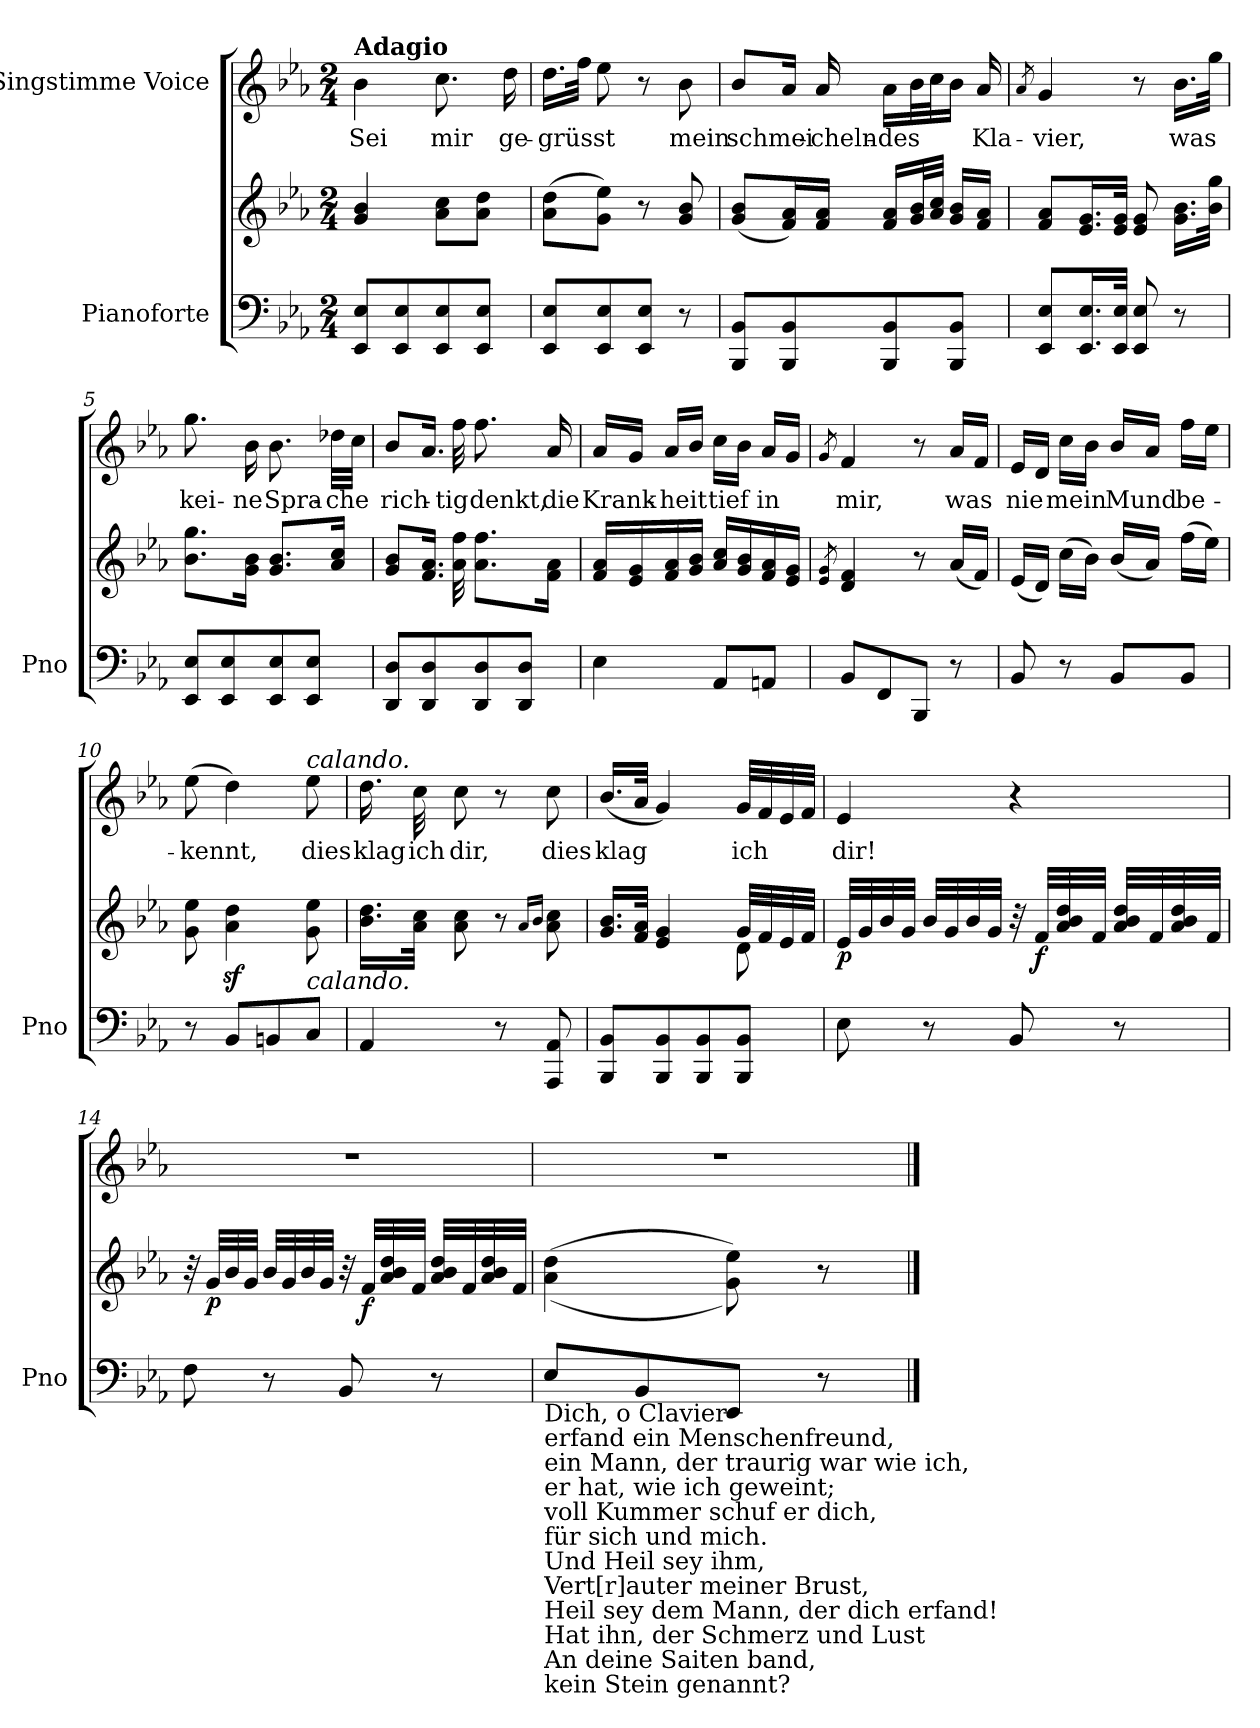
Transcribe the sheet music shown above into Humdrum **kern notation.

**kern	**kern	**dynam	**kern	**text
*part2	*part2	*part2	*part1	*part1
*staff3	*staff2	*staff2/3	*staff1	*staff1
*I"Pianoforte	*	*	*I"Singstimme Voice	*
*I'Pno	*	*	*	*
*clefF4	*clefG2	*	*clefG2	*
*k[b-e-a-]	*k[b-e-a-]	*	*k[b-e-a-]	*
*M2/4	*M2/4	*	*M2/4	*
=1	=1	=1	=1	=1
!	!	!	!LO:TX:a:B:t=Adagio	!
!	!	!	!	!LO:LY:b
8EE-/ 8E-/L	4g/ 4b-/	.	4b-\	Sei
8EE-/ 8E-/	.	.	.	.
!	!	!	!	!LO:LY:b
8EE-/ 8E-/	8a-\ 8cc\L	.	8.cc\	mir
8EE-/ 8E-/J	8a-\ 8dd\J	.	.	.
!	!	!	!	!LO:LY:b
.	.	.	16dd\	ge-
=2	=2	=2	=2	=2
!	!	!	!	!LO:LY:b
8EE-/ 8E-/L	(8a-\ 8dd\L	.	16.dd\LL	-grüsst
.	.	.	32ff\JJk	.
8EE-/ 8E-/	8g\ 8ee-\J)	.	8ee-\	.
8EE-/ 8E-/J	8r	.	8r	.
!	!	!	!	!LO:LY:b
8r	8g/ 8b-/	.	8b-\	mein
=3	=3	=3	=3	=3
!	!	!	!	!LO:LY:b
8BBB-/ 8BB-/L	(8g/ 8b-/L	.	8b-/L	schmei-
8BBB-/ 8BB-/	16f/ 16a-/L)	.	16a-/Jk	.
!	!	!	!	!LO:LY:b
.	16f/ 16a-/JJ	.	16a-/	-cheln-
!	!	!	!	!LO:LY:b
8BBB-/ 8BB-/	16f/ 16a-/LL	.	16a-\LL	-des
.	32g/ 32b-/L	.	32b-\L	.
.	32a-/ 32cc/JJJ	.	32cc\J	.
8BBB-/ 8BB-/J	16g/ 16b-/LL	.	16b-\JJ	.
!	!	!	!	!LO:LY:b
.	16f/ 16a-/JJ	.	16a-/	Kla-
=4	=4	=4	=4	=4
.	.	.	8qa-/	.
!	!	!	!	!LO:LY:b
8EE-/ 8E-/L	8f/ 8a-/L	.	4g/	-vier,
16.EE-/ 16.E-/L	16.e-/ 16.g/L	.	.	.
32EE-/ 32E-/JJk	32e-/ 32g/JJk	.	.	.
8EE-/ 8E-/	8e-/ 8g/	.	8r	.
!	!	!	!	!LO:LY:b
8r	16.g\ 16.b-\LL	.	16.b-\LL	was
.	32b-\ 32gg\JJk	.	32gg\JJk	.
!!LO:LB:g=z
=5	=5	=5	=5	=5
!	!	!	!	!LO:LY:b
8EE-/ 8E-/L	8.b-\ 8.gg\L	.	8.gg\	kei-
8EE-/ 8E-/	.	.	.	.
!	!	!	!	!LO:LY:b
.	16g\ 16b-\Jk	.	16b-\	-ne
!	!	!	!	!LO:LY:b
8EE-/ 8E-/	8.g/ 8.b-/L	.	8.b-\	Spra-
8EE-/ 8E-/J	.	.	.	.
!	!	!	!	!LO:LY:b
.	16a-/ 16cc/Jk	.	32dd-X\LLL	-che
.	.	.	32cc\JJJ	.
=6	=6	=6	=6	=6
!	!	!	!	!LO:LY:b
8DD/ 8D/L	8g/ 8b-/L	.	8b-/L	rich-
8DD/ 8D/	16.f/ 16.a-/Jk	.	16.a-/Jk	.
!	!	!	!	!LO:LY:b
.	32a-\ 32ff\	.	32ff\	-tig
!	!	!	!	!LO:LY:b
8DD/ 8D/	8.a-\ 8.ff\L	.	8.ff\	denkt,
8DD/ 8D/J	.	.	.	.
!	!	!	!	!LO:LY:b
.	16f\ 16a-\Jk	.	16a-/	die
=7	=7	=7	=7	=7
!	!	!	!	!LO:LY:b
4E-\	16f/ 16a-/LL	.	16a-/LL	Krank-
.	16e-/ 16g/	.	16g/JJ	.
!	!	!	!	!LO:LY:b
.	16f/ 16a-/	.	16a-/LL	-heit
.	16g/ 16b-/JJ	.	16b-/JJ	.
!	!	!	!	!LO:LY:b
8AA-/L	16a-/ 16cc/LL	.	16cc\LL	tief
.	16g/ 16b-/	.	16b-\JJ	.
!	!	!	!	!LO:LY:b
8AAn/J	16f/ 16a-/	.	16a-/LL	in
.	16e-/ 16g/JJ	.	16g/JJ	.
=8	=8	=8	=8	=8
.	8qe-/ 8qg/	.	8qg/	.
!	!	!	!	!LO:LY:b
8BB-/L	4d/ 4f/	.	4f/	mir,
8FF/	.	.	.	.
8BBB-/J	8r	.	8r	.
!	!	!	!	!LO:LY:b
8r	(16a-/LL	.	16a-/LL	was
.	16f/JJ)	.	16f/JJ	.
!!LO:LB:g=z
=9	=9	=9	=9	=9
!	!	!	!	!LO:LY:b
8BB-/	(16e-/LL	.	16e-/LL	nie
.	16d/JJ)	.	16d/JJ	.
!	!	!	!	!LO:LY:b
8r	(16cc\LL	.	16cc\LL	mein
.	16b-\JJ)	.	16b-\JJ	.
!	!	!	!	!LO:LY:b
8BB-/L	(16b-/LL	.	16b-/LL	Mund
.	16a-/JJ)	.	16a-/JJ	.
!	!	!	!	!LO:LY:b
8BB-/J	(16ff\LL	.	16ff\LL	be-
.	16ee-\JJ)	.	16ee-\JJ	.
=10	=10	=10	=10	=10
!	!	!	!	!LO:LY:b
8r	8g\ 8ee-\	.	(8ee-\	-kennt,
8BB-/L	4a-\z< 4dd\z<	.	4dd\)	.
8BBn/	.	.	.	.
!	!	!	!LO:TX:a:i:t=calando.	!
!LO:TX:a:i:t=calando.	!	!	!	!
!	!	!	!	!LO:LY:b
8C/J	8g\ 8ee-\	.	8ee-\	dies
=11	=11	=11	=11	=11
!	!	!	!	!LO:LY:b
4AA-/	16.b-\ 16.dd\LL	.	16.dd\	klag
!	!	!	!	!LO:LY:b
.	32a-\ 32cc\JJk	.	32cc\	ich
!	!	!	!	!LO:LY:b
.	8a-\ 8cc\	.	8cc\	dir,
8r	8r	.	8r	.
.	16qa-/LL	.	.	.
.	16qb-/JJ	.	.	.
!	!	!	!	!LO:LY:b
8AAA-/ 8AA-/	8a-\ 8cc\	.	8cc\	dies
=12	=12	=12	=12	=12
*	*^	*	*	*
!	!	!	!	!	!LO:LY:b
8BBB-/ 8BB-/L	16.g/ 16.b-/LL	4.ryy	.	(16.b-/LL	klag
.	32f/ 32a-/JJk	.	.	32a-/JJk	.
8BBB-/ 8BB-/	4e-/ 4g/	.	.	4g/)	.
8BBB-/ 8BB-/	.	.	.	.	.
!	!	!	!	!	!LO:LY:b
8BBB-/ 8BB-/J	32g/LLL	8d\	.	32g/LLL	ich
.	32f/	.	.	32f/	.
.	32e-/	.	.	32e-/	.
.	32f/JJJ	.	.	32f/JJJ	.
*	*v	*v	*	*	*
!!LO:LB:g=z
=13	=13	=13	=13	=13
!	!	!LO:DY:b	!	!LO:LY:b
8E-\	32e-/LLL	p	4e-/	dir!
.	32g/	.	.	.
.	32b-/	.	.	.
.	32g/JJJ	.	.	.
8r	32b-/LLL	.	.	.
.	32g/	.	.	.
.	32b-/	.	.	.
.	32g/JJJ	.	.	.
8BB-/	32r	.	4r	.
!	!	!LO:DY:b	!	!
.	32f/LLL	f	.	.
.	32a-/ 32b-/ 32dd/	.	.	.
.	32f/JJJ	.	.	.
8r	32a-/ 32b-/ 32dd/LLL	.	.	.
.	32f/	.	.	.
.	32a-/ 32b-/ 32dd/	.	.	.
.	32f/JJJ	.	.	.
=14	=14	=14	=14	=14
8F\	32r	.	2r	.
!	!	!LO:DY:b	!	!
.	32g/LLL	p	.	.
.	32b-/	.	.	.
.	32g/JJJ	.	.	.
8r	32b-/LLL	.	.	.
.	32g/	.	.	.
.	32b-/	.	.	.
.	32g/JJJ	.	.	.
8BB-/	32r	.	.	.
!	!	!LO:DY:b	!	!
.	32f/LLL	f	.	.
.	32a-/ 32b-/ 32dd/	.	.	.
.	32f/JJJ	.	.	.
8r	32a-/ 32b-/ 32dd/LLL	.	.	.
.	32f/	.	.	.
.	32a-/ 32b-/ 32dd/	.	.	.
.	32f/JJJ	.	.	.
!!LO:PB:g=z
=15	=15	=15	=15	=15
!LO:TX:b:t=Dich, o Clavier	!	!	!	!
!LO:TX:b:t=erfand ein Menschenfreund,	!	!	!	!
!LO:TX:b:t=ein Mann, der traurig war wie ich,	!	!	!	!
!LO:TX:b:t=er hat, wie ich geweint;	!	!	!	!
!LO:TX:b:t=voll Kummer schuf er dich,	!	!	!	!
!LO:TX:b:t=für sich und mich.	!	!	!	!
!LO:TX:b:t=Und Heil sey ihm,	!	!	!	!
!LO:TX:b:t=Vert[r]auter meiner Brust,	!	!	!	!
!LO:TX:b:t=Heil sey dem Mann, der dich erfand!	!	!	!	!
!LO:TX:b:t=Hat ihn, der Schmerz und Lust	!	!	!	!
!LO:TX:b:t=An deine Saiten band,	!	!	!	!
!LO:TX:b:t=kein Stein genannt?	!	!	!	!
8E-/L	((<4a-\ 4dd\	.	2r	.
8BB-/	.	.	.	.
8EE-/J	8g\ 8ee-\))	.	.	.
8r	8r	.	.	.
==	==	==	==	==
*-	*-	*-	*-	*-
